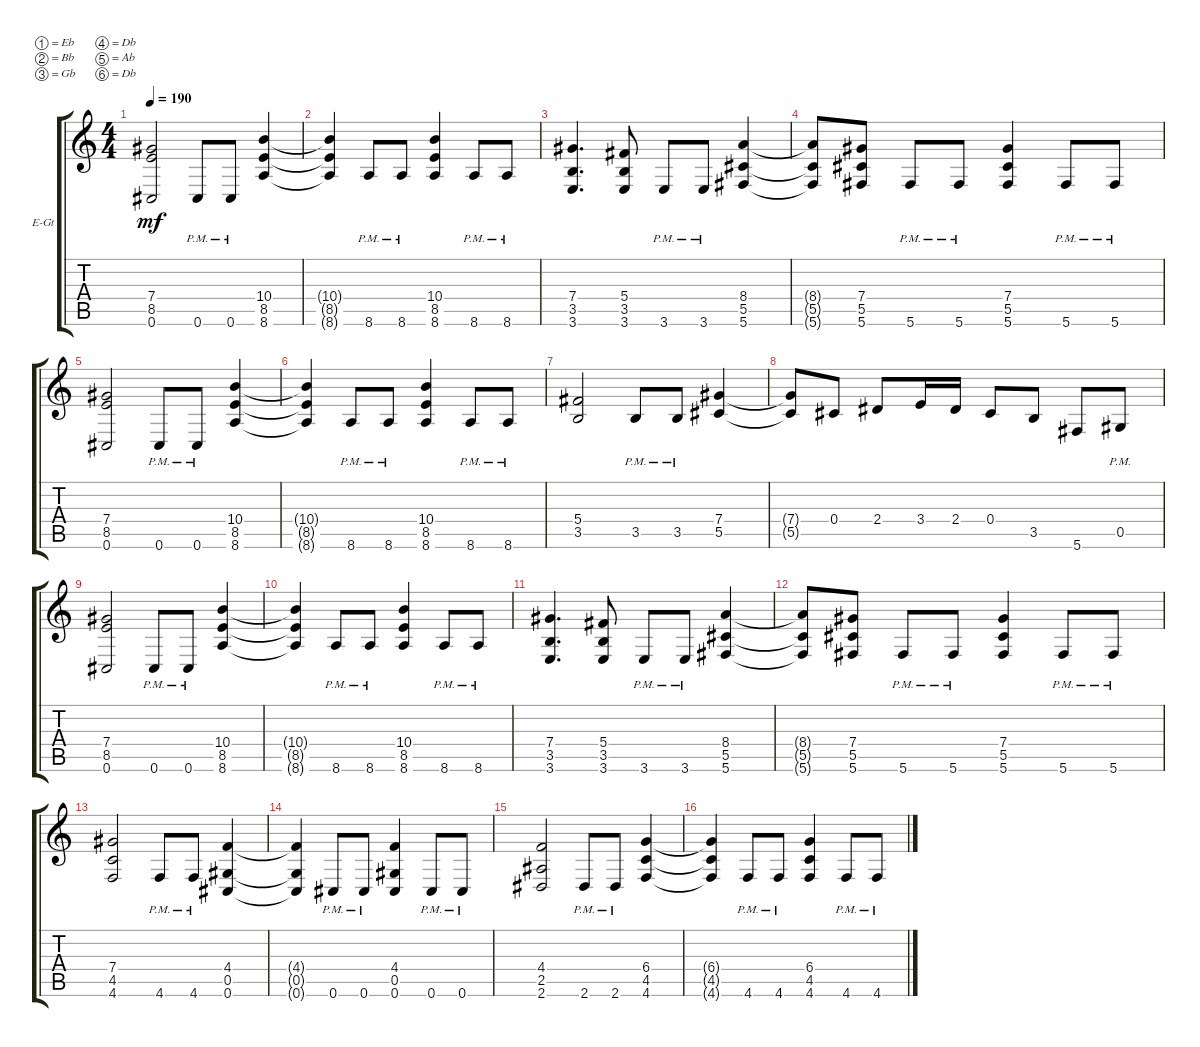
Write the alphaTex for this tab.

\defaultSystemsLayout 4
\bracketExtendMode groupsimilarinstruments
\firstSystemTrackNameOrientation horizontal
\otherSystemsTrackNameOrientation horizontal
\track ("Electric Guitar" "E-Gt") {instrument distortionguitar}
\staff {score tabs}
\tuning (Eb4 Bb3 Gb3 Db3 Ab2 Db2)
\ts (4 4)
\tempo 190
\clef g2
\scale
0.333333
\ks c
(0.6 8.5 7.4).2{dy mf} 0.6{pm}.8 0.6{pm}.8 (8.6 8.5 10.4).4 |
\scale
0.333333 (8.6{t} 8.5{t} 10.4{t}).4 8.6{pm}.8 8.6{pm}.8 (8.6 8.5 10.4).4 8.6{pm}.8 8.6{pm}.8 |
\scale
0.333333 (3.6 3.5 7.4).4{d} (3.6 3.5 5.4).8 3.6{pm}.8 3.6{pm}.8 (5.6 5.5 8.4).4 |
\scale
0.333333 (5.6{t} 5.5{t} 8.4{t}).8 (5.6 5.5 7.4).8 5.6{pm}.8 5.6{pm}.8 (5.6 5.5 7.4).4 5.6{pm}.8 5.6{pm}.8 |
\scale
0.333333 (8.5 7.4 0.6).2 0.6{pm}.8 0.6{pm}.8 (8.6 8.5 10.4).4 |
\scale
0.333333 (8.6{t} 8.5{t} 10.4{t}).4 8.6{pm}.8 8.6{pm}.8 (8.6 8.5 10.4).4 8.6{pm}.8 8.6{pm}.8 |
\scale
0.333333 (3.5 5.4).2 3.5{pm}.8 3.5{pm}.8 (5.5 7.4).4 |
\scale
0.333333 (7.4{t} 5.5{t}).8 0.4.8 2.4.8 3.4.16 2.4.16 0.4.8 3.5.8 5.6.8 0.5{pm}.8 |
\scale
0.333333 (0.6 8.5 7.4).2 0.6{pm}.8 0.6{pm}.8 (8.6 8.5 10.4).4 |
\scale
0.333333 (8.6{t} 8.5{t} 10.4{t}).4 8.6{pm}.8 8.6{pm}.8 (8.6 8.5 10.4).4 8.6{pm}.8 8.6{pm}.8 |
\scale
0.333333 (3.6 3.5 7.4).4{d} (3.6 3.5 5.4).8 3.6{pm}.8 3.6{pm}.8 (5.6 5.5 8.4).4 |
\scale
0.333333 (8.4{t} 5.5{t} 5.6{t}).8 (5.6 5.5 7.4).8 5.6{pm}.8 5.6{pm}.8 (5.6 5.5 7.4).4 5.6{pm}.8 5.6{pm}.8 |
\scale
0.333333 (4.5 7.4 4.6).2 4.6{pm}.8 4.6{pm}.8 (0.6 0.5 4.4).4 |
\scale
0.333333 (0.6{t} 0.5{t} 4.4{t}).4 0.6{pm}.8 0.6{pm}.8 (0.6 0.5 4.4).4 0.6{pm}.8 0.6{pm}.8 |
\scale
0.333333 (2.5 4.4 2.6).2 2.6{pm}.8 2.6{pm}.8 (4.6 4.5 6.4).4 |
\scale
0.333333 (4.6{t} 4.5{t} 6.4{t}).4 4.6{pm}.8 4.6{pm}.8 (4.6 4.5 6.4).4 4.6{pm}.8 4.6{pm}.8
